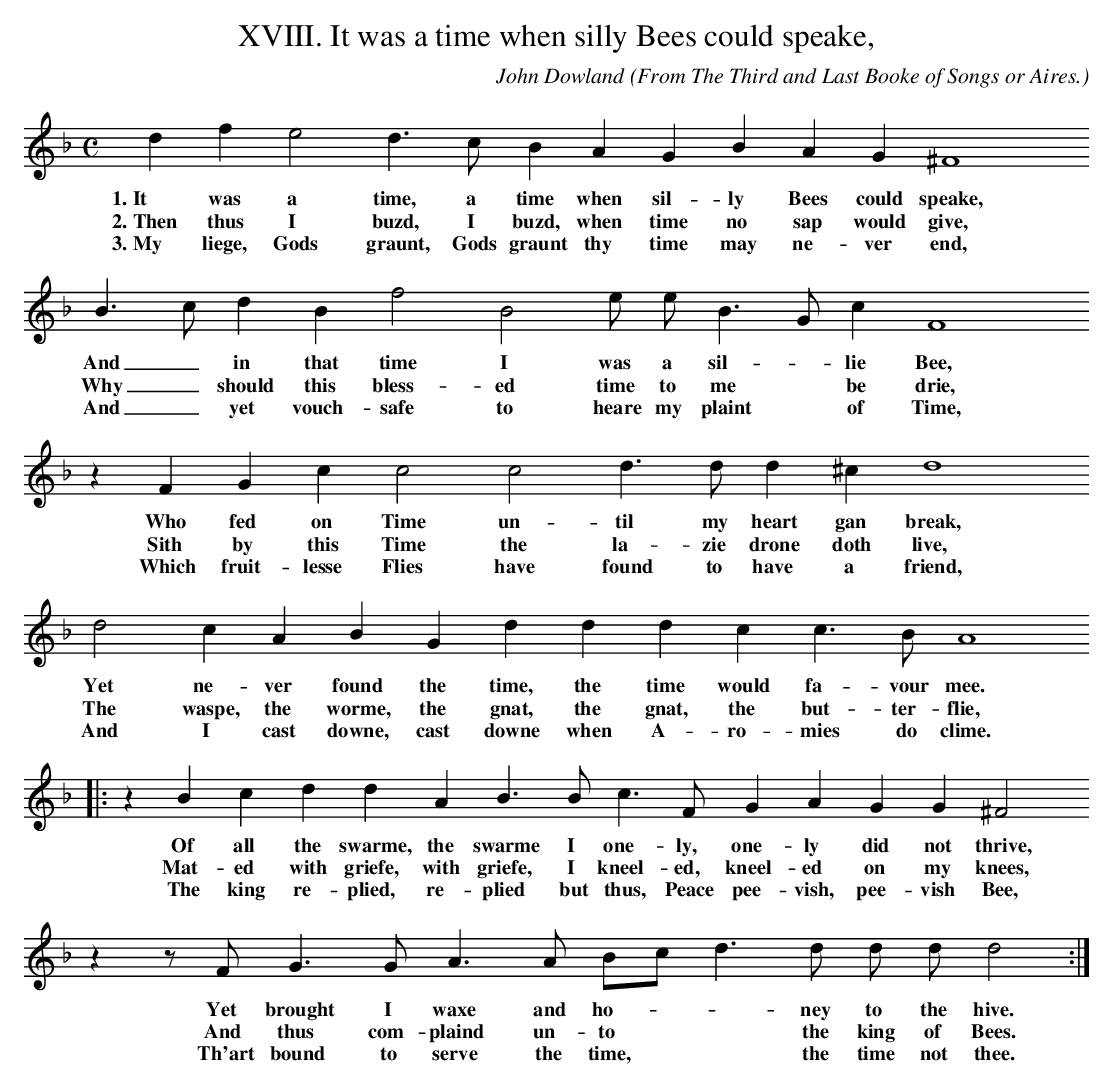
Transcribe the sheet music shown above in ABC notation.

X:1
T:XVIII. It was a time when silly Bees could speake,
C: John Dowland
O: From The Third and Last Booke of Songs or Aires.
O: Newly composed to sing to the Lute, Orpharion, or viols,
O: and a dialogue for a base and meane Lute with five voices to sing thereto.
M:C
L:1/4
K:G dor -8va
d f e2 d > c B A G B A G ^F4
w: 1.~It was a time, a time when sil- ly Bees could speake,
w: 2.~Then thus I buzd, I buzd, when time no sap would give,
w: 3.~My liege, Gods graunt, Gods graunt thy time may ne- ver end,
B > c d B f2 B2 e/ e/ B > G c F4
w: And _ in that time I was a sil- * lie Bee,
w: Why _ should this bless- ed time to me * be drie,
w: And _ yet vouch- safe to heare my plaint * of Time,
z F G c c2 c2 d > d d ^c d4
w: Who fed on Time un- til my heart gan break,
w: Sith by this Time the la- zie drone doth live,
w: Which fruit- lesse Flies have found to have a friend,
d2 c A B G d d d c  c > B A4
w: Yet ne- ver found the time, the time would fa- vour mee.
w: The waspe, the worme, the gnat, the gnat, the but- ter- flie,
w: And I cast downe, cast downe when A- ro- mies do clime.
|:z B c d d A B > B c > F G A G G ^F2
w: Of all the swarme, the swarme I one- ly, one- ly did not thrive,
w: Mat- ed with griefe, with griefe, I kneel- ed, kneel- ed on my knees,
w: The king re- plied, re- plied but thus, Peace pee- vish, pee- vish Bee,
z z/ F/ G > G A > A B/c/ d > d d/ d/ d2 :|
w: Yet brought I waxe and ho- * * ney to the hive.
w: And thus com- plaind un- to * * the king of Bees.
w: Th'art bound to serve the time, * * the time not thee.
